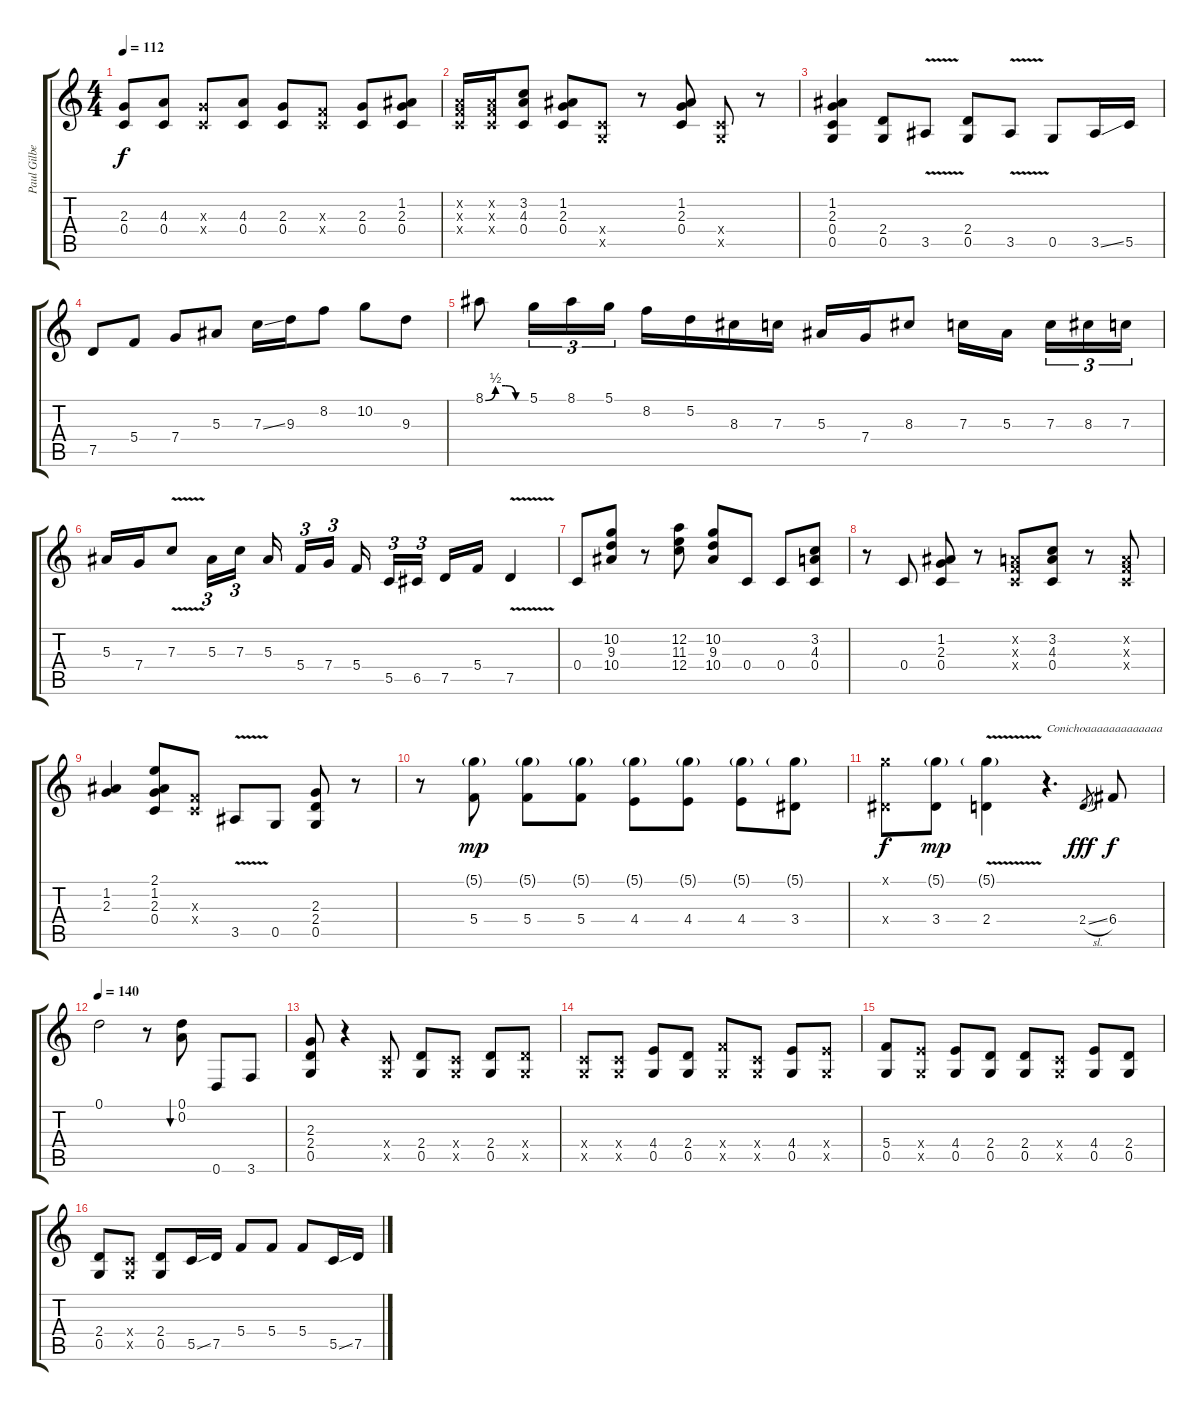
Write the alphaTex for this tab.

\track ("Paul Gilbert" "Paul Gilbe") {instrument acousticguitarsteel}
\staff {score tabs}
\tuning (D4 A3 F3 C3 G2 D2) {hide}
\ts (4 4)
\tempo 112
\clef g2
\ks c
(2.3 0.4).8{dy f} (4.3 0.4).8 (2.3{x} 0.4{x}).8 (4.3 0.4).8 (2.3 0.4).8 (0.3{x} 0.4{x}).8 (2.3 0.4).8 (1.2 2.3 0.4).8 |
(0.2{x} 0.3{x} 0.4{x}).16 (0.2{x} 0.3{x} 0.4{x}).16 (3.2 4.3 0.4).8 (1.2 2.3 0.4).8 (0.4{x} 0.5{x}).8 r.8 (1.2 2.3 0.4).8 (0.4{x} 0.5{x}).8 r.8 |
(1.2 2.3 0.4 0.5).4 (2.4 0.5).8 3.5{v}.8 (2.4 0.5).8 3.5{v}.8 0.5.8 3.5{ss}.16 5.5.16 |
7.5.8 5.4.8 7.4.8 5.3.8 7.3{ss}.16 9.3.16 8.2.8 10.2.8 9.3.8 |
8.1{be (custom 0 0 15 2 30 2 45 0 60 0)}.8 5.1.16{tu (3 2)} 8.1.16{tu (3 2)} 5.1.16{tu (3 2)} 8.2.16 5.2.16 8.3.16 7.3.16 5.3.16 7.4.16 8.3.8 7.3.16 5.3.16{beam splitsecondary} 7.3.16{tu (3 2)} 8.3.16{tu (3 2)} 7.3.16{tu (3 2)} |
5.3.16 7.4.16 7.3{v}.8 5.3.16{tu (3 2)} 7.3.16{tu (3 2) beam splitsecondary} 5.3.16{beam splitsecondary} 5.4.16{tu (3 2)} 7.4.16{tu (3 2) beam splitsecondary} 5.4.16 5.5.16{tu (3 2)} 6.5.16{tu (3 2) beam splitsecondary} 7.5.16 5.4.16 7.5{v}.4 |
0.4.8 (10.2 9.3 10.4).8 r.8 (12.2 11.3 12.4).8 (10.2 9.3 10.4).8 0.4.8 0.4.8 (3.2 4.3 0.4).8 |
r.8 0.4.8 (1.2 2.3 0.4).8 r.8 (0.2{x} 0.3{x} 0.4{x}).8 (3.2 4.3 0.4).8 r.8 (0.2{x} 0.3{x} 0.4{x}).8 |
(1.2 2.3).4 (2.1 1.2 2.3 0.4).8 (0.3{x} 0.4{x}).8 3.5{v}.8 0.5.8 (2.3 2.4 0.5).8 r.8 |
r.8 (5.1{g} 5.4).8{dy mp} (5.1{g} 5.4).8 (5.1{g} 5.4).8 (5.1{g} 4.4).8 (5.1{g} 4.4).8 (5.1{g} 4.4).8 (5.1{g} 3.4).8 |
(5.1{x} 3.4{x}).8{dy f} (5.1{g} 3.4).8{dy mp} (5.1{g} 2.4{v}).4 r.4{d txt "Conichoaaaaaaaaaaaaa"} 2.4{sl}.8{gr dy fff} 6.4.8{dy f} |
\tempo 140
0.1.2 r.8 (0.1 0.2).8{bu 30} 0.6.8 3.6.8 |
(2.3 2.4 0.5).8 r.4 (0.4{x} 0.5{x}).8 (2.4 0.5).8 (0.4{x} 0.5{x}).8 (2.4 0.5).8 (2.4{x} 0.5{x}).8 |
(0.4{x} 0.5{x}).8 (0.4{x} 0.5{x}).8 (4.4 0.5).8 (2.4 0.5).8 (5.4{x} 0.5{x}).8 (0.4{x} 0.5{x}).8 (4.4 0.5).8 (4.4{x} 0.5{x}).8 |
(5.4 0.5).8 (4.4{x} 0.5{x}).8 (4.4 0.5).8 (2.4 0.5).8 (2.4 0.5).8 (0.4{x} 0.5{x}).8 (4.4 0.5).8 (2.4 0.5).8 |
(2.4 0.5).8 (0.4{x} 0.5{x}).8 (2.4 0.5).8 5.5{ss}.16 7.5.16 5.4.8 5.4.8 5.4.8 5.5{ss}.16 7.5.16
